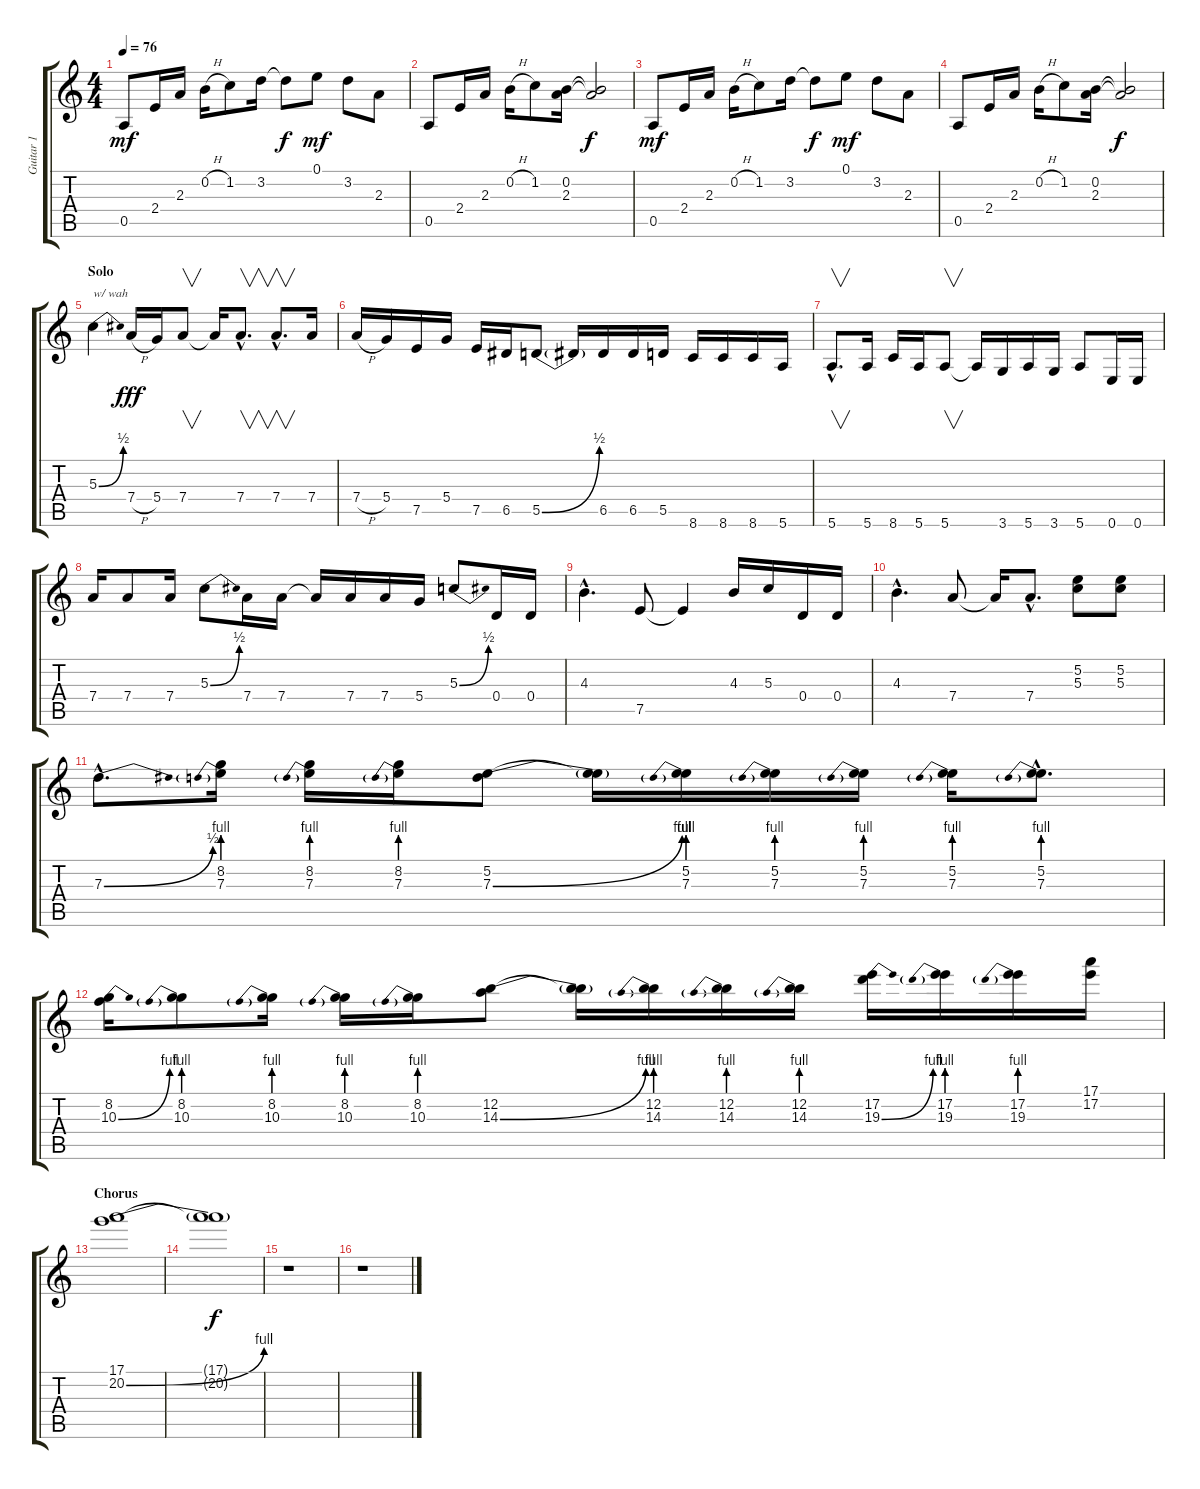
\track ("Guitar 1" "Guitar 1") {instrument electricguitarjazz}
\staff {score tabs}
\tuning (E4 B3 G3 D3 A2 E2) {hide}
\ts (4 4)
\tempo 76
\clef g2
\ks c
0.5.8{dy mf instrument acousticguitarsteel} 2.4.16 2.3.16 0.2{h}.16 1.2.8 3.2.16 3.2{t}.8{dy f} 0.1.8{dy mf} 3.2.8 2.3.8 |
0.5.8 2.4.16 2.3.16 0.2{h}.16 1.2.8 (0.2 2.3).16 (0.2{t} 2.3{t}).2{dy f} |
0.5.8{dy mf} 2.4.16 2.3.16 0.2{h}.16 1.2.8 3.2.16 3.2{t}.8{dy f} 0.1.8{dy mf} 3.2.8 2.3.8 |
0.5.8 2.4.16 2.3.16 0.2{h}.16 1.2.8 (0.2 2.3).16 (0.2{t} 2.3{t}).2{dy f} |
\section ("" "Solo")
5.3{be (bend 0 0 60 2)}.4{txt "w/ wah" volume 16 instrument distortionguitar} 7.4{h}.16{dy fff} 5.4.16 7.4.8{v} 7.4{t}.16 7.4{hac}.8{v d} 7.4{hac}.8{v d} 7.4.16 |
7.4{h}.16 5.4.16 7.5.16 5.4.16 7.5.16 6.5.16 5.5{be (bend 0 0 60 2)}.8 5.5{t}.16 6.5.16 6.5.16 5.5.16 8.6.16 8.6.16 8.6.16 5.6.16 |
5.6{hac}.8{v d} 5.6.16 8.6.16 5.6.16 5.6.8{v} 5.6{t}.16 3.6.16 5.6.16 3.6.16 5.6.8 0.6.16 0.6.16 |
7.4.16 7.4.8 7.4.16 5.3{be (bend 0 0 60 2)}.8 7.4.16 7.4.16 7.4{t}.16 7.4.16 7.4.16 5.4.16 5.3{be (bend 0 0 60 2)}.8 0.4.16 0.4.16 |
4.3{hac}.4{d} 7.5.8 7.5{t}.4 4.3.16 5.3.16 0.4.16 0.4.16 |
4.3{hac}.4{d} 7.4.8 7.4{t}.16 7.4{hac}.8{d} (5.2 5.3).8 (5.2 5.3).8 |
7.3{be (bend 0 0 60 2) hac}.8{d} (8.2 7.3{be (prebend 0 4 60 4)}).16 (8.2 7.3{be (prebend 0 4 60 4)}).16 (8.2 7.3{be (prebend 0 4 60 4)}).16 (5.2 7.3{be (bend 0 0 60 4)}).8 (5.2{t} 7.3{t}).16 (5.2 7.3{be (prebend 0 4 60 4)}).16 (5.2 7.3{be (prebend 0 4 60 4)}).16 (5.2 7.3{be (prebend 0 4 60 4)}).16 (5.2 7.3{be (prebend 0 4 60 4)}).16 (5.2{hac} 7.3{be (prebend 0 4 60 4) hac}).8{d} |
(8.2 10.3{be (bend 0 0 60 4)}).16 (8.2 10.3{be (prebend 0 4 60 4)}).8 (8.2 10.3{be (prebend 0 4 60 4)}).16 (8.2 10.3{be (prebend 0 4 60 4)}).16 (8.2 10.3{be (prebend 0 4 60 4)}).16 (12.2 14.3{be (bend 0 0 60 4)}).8 (12.2{t} 14.3{t}).16 (12.2 14.3{be (prebend 0 4 60 4)}).16 (12.2 14.3{be (prebend 0 4 60 4)}).16 (12.2 14.3{be (prebend 0 4 60 4)}).16 (17.2 19.3{be (bend 0 0 60 4)}).16 (17.2 19.3{be (prebend 0 4 60 4)}).16 (17.2 19.3{be (prebend 0 4 60 4)}).16 (17.1 17.2).16 |
\section ("" "Chorus")
(17.1 20.2{be (bend 0 0 60 4)}).1 |
(17.1{t} 20.2{t}).1{dy f volume 0} |
r.1{volume 14} |
r.1
